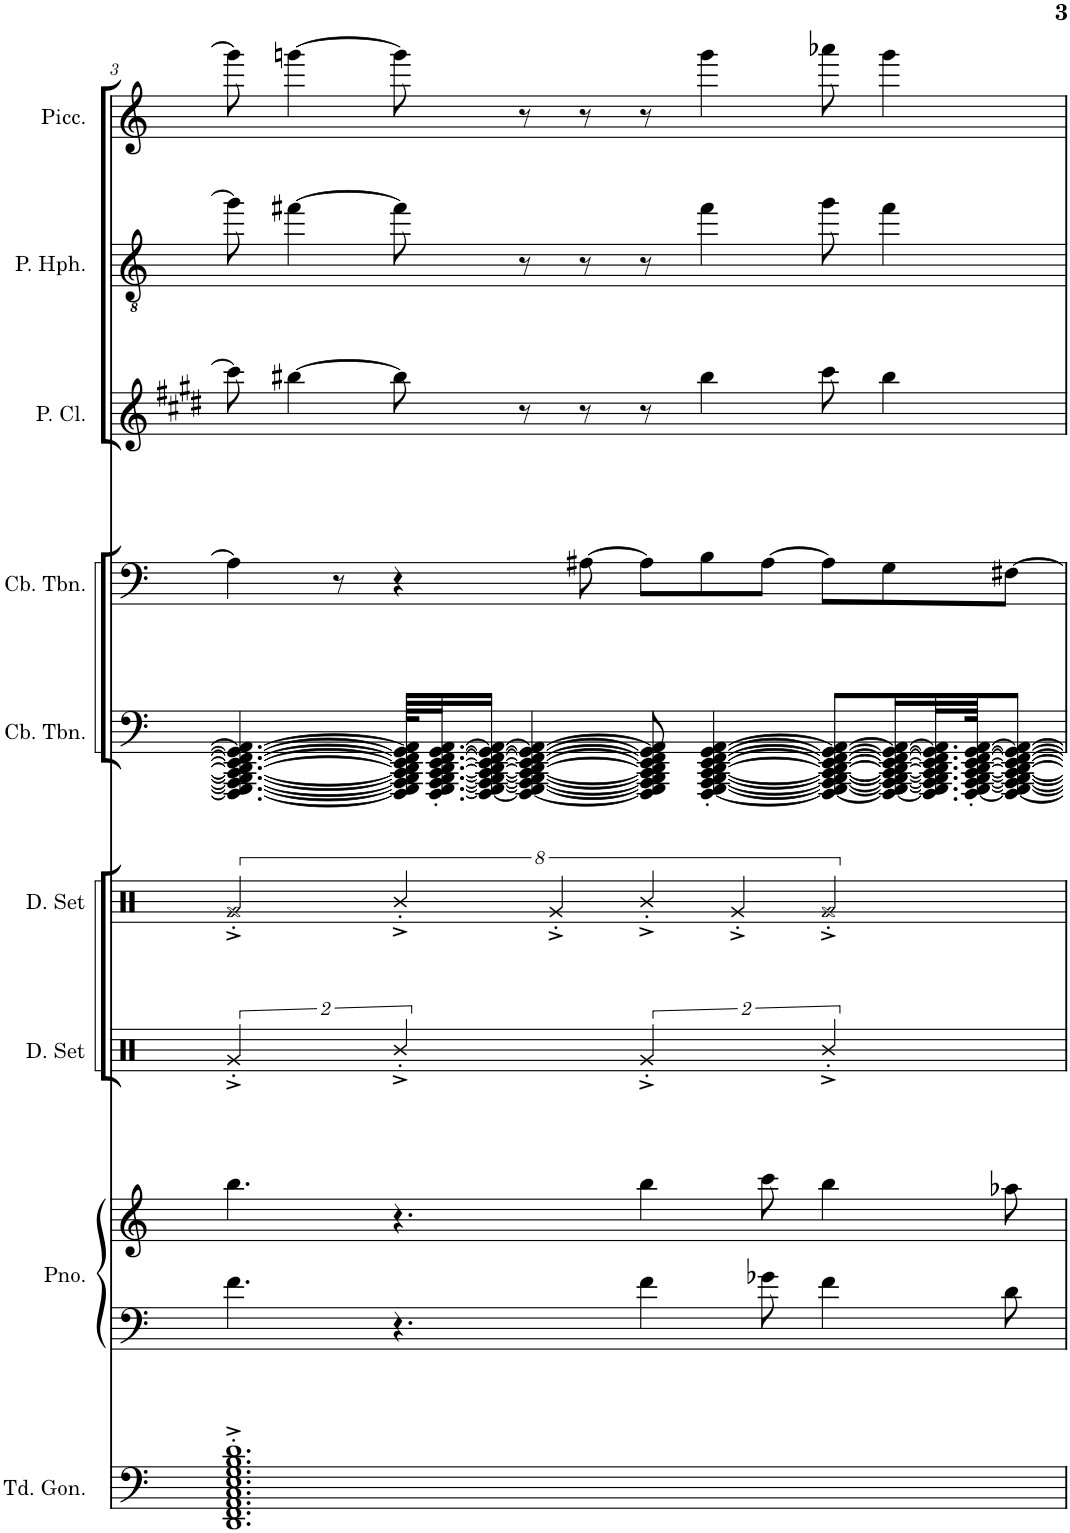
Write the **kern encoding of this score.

**kern	**kern	**kern	**kern	**kern	**kern	**kern	**kern	**kern	**kern
*part9	*part8	*part8	*part7	*part6	*part5	*part4	*part3	*part2	*part1
*staff10	*staff9	*staff8	*staff7	*staff6	*staff5	*staff4	*staff3	*staff2	*staff1
*I"Tuned Gongs	*I"Piano	*	*I"Drumset	*I"Drumset	*I"Contrabass Trombone	*I"Contrabass Trombone	*I"Piccolo Clarinet	*I"Piccolo Heckelphone	*I"Piccolo
*I'Td. Gon.	*I'Pno.	*	*I'D. Set	*I'D. Set	*I'Cb. Tbn.	*I'Cb. Tbn.	*I'P. Cl.	*I'P. Hph.	*I'Picc.
!!LO:PB:g=z
*clefF4	*clefF4	*clefG2	*clefX	*clefX	*clefF4	*clefF4	*clefG2	*clefGv2	*clefG2
*	*	*	*	*	*	*	*Trd-5c-8	*	*Trd-7c-12
*k[]	*k[]	*k[]	*k[]	*k[]	*k[]	*k[]	*k[f#c#g#d#]	*k[]	*k[]
*M12/8	*M12/8	*M12/8	*M12/8	*M12/8	*M12/8	*M12/8	*M12/8	*M12/8	*M12/8
=3	=3	=3	=3	=3	=3	=3	=3	=3	=3
1.DD'^ 1.FF'^ 1.AA'^ 1.C'^ 1.E'^ 1.G'^ 1.B'^ 1.d'^	4.f\	4.bb\	8%3Rg'^/	8%3Rg'^/	4.FFF/_ 4.GGG/_ 4.AAA/_ 4.BBB/_ 4.CC/_ 4.DD/_ 4.EE/_ 4.FF/_ 4.GG/_ 4.AA/_	4A#\]	8ccc#\]	8gg\]	8ggg#\]
.	.	.	.	.	.	.	[4bb#X\	[4ff#X\	[4gggn\
.	.	.	.	.	.	8r	.	.	.
.	4.r	4.r	8%3R'^/	16%3R'^/	64FFF/] 64GGG/] 64AAA/] 64BBB/] 64CC/] 64DD/] 64EE/] 64FF/] 64GG/] 64AA/]KLLL	4r	8bb#\]	8ff#\]	8ggg\]
.	.	.	.	.	[32.FFF/' [32.GGG/' [32.AAA/' [32.BBB/' [32.CC/' [32.DD/' [32.EE/' [32.FF/' [32.GG/' [32.AA/'J	.	.	.	.
.	.	.	.	.	16FFF/_ 16GGG/_ 16AAA/_ 16BBB/_ 16CC/_ 16DD/_ 16EE/_ 16FF/_ 16GG/_ 16AA/_JJ	.	.	.	.
.	.	.	.	.	4FFF/_ 4GGG/_ 4AAA/_ 4BBB/_ 4CC/_ 4DD/_ 4EE/_ 4FF/_ 4GG/_ 4AA/_	.	8r	8r	8r
.	.	.	.	16%3Rg'^/	.	.	.	.	.
.	.	.	.	.	.	[8A#X\	8r	8r	8r
.	4f\	4bb\	8%3Rg'^/	16%3R'^/	8FFF/] 8GGG/] 8AAA/] 8BBB/] 8CC/] 8DD/] 8EE/] 8FF/] 8GG/] 8AA/]	8A#\L]	8r	8r	8r
.	.	.	.	.	[4FFF/' [4GGG/' [4AAA/' [4BBB/' [4CC/' [4DD/' [4EE/' [4FF/' [4GG/' [4AA/'	8B\	4bb#\	4ff#\	4ggg\
.	.	.	.	16%3Rg'^/	.	.	.	.	.
.	8g-X\	8ccc\	.	.	.	[8A#\J	.	.	.
.	4f\	4bb\	8%3R'^/	8%3Rg'^/	8FFF/_ 8GGG/_ 8AAA/_ 8BBB/_ 8CC/_ 8DD/_ 8EE/_ 8FF/_ 8GG/_ 8AA/_L	8A#\L]	8ccc#\	8gg\	8aaa-X\
.	.	.	.	.	16FFF/_ 16GGG/_ 16AAA/_ 16BBB/_ 16CC/_ 16DD/_ 16EE/_ 16FF/_ 16GG/_ 16AA/_L	8G\	4bb#\	4ff#\	4ggg\
.	.	.	.	.	32.FFF/] 32.GGG/] 32.AAA/] 32.BBB/] 32.CC/] 32.DD/] 32.EE/] 32.FF/] 32.GG/] 32.AA/]L	.	.	.	.
.	.	.	.	.	[64FFF/' [64GGG/' [64AAA/' [64BBB/' [64CC/' [64DD/' [64EE/' [64FF/' [64GG/' [64AA/'JJK	.	.	.	.
.	8d\	8aa-X\	.	.	8FFF/_ 8GGG/_ 8AAA/_ 8BBB/_ 8CC/_ 8DD/_ 8EE/_ 8FF/_ 8GG/_ 8AA/_J	[8F#X\J	.	.	.
=	=	=	=	=	=	=	=	=	=
*-	*-	*-	*-	*-	*-	*-	*-	*-	*-
